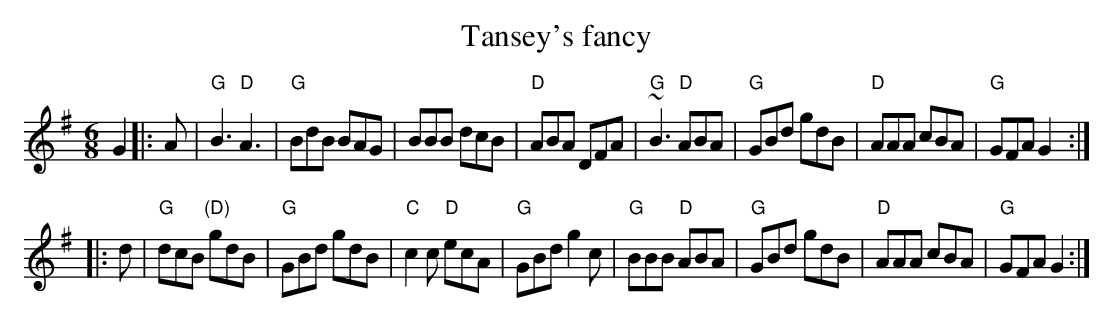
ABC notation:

X:1
T:Tansey's fancy
M:6/8
L:1/8
K:G
G2|:A|\
"G"B3 "D"A3|"G"BdB BAG|BBB dcB|"D"ABA DFA|\
"G"~B3 "D"ABA|"G"GBd gdB|"D"AAA cBA|"G"GFA G2:|
|:d|\
"G"dcB "(D)"gdB|"G"GBd gdB|"C"c2c "D"ecA|"G"GBd g2c|\
"G"BBB "D"ABA|"G"GBd gdB|"D"AAA cBA|"G"GFA G2:|
